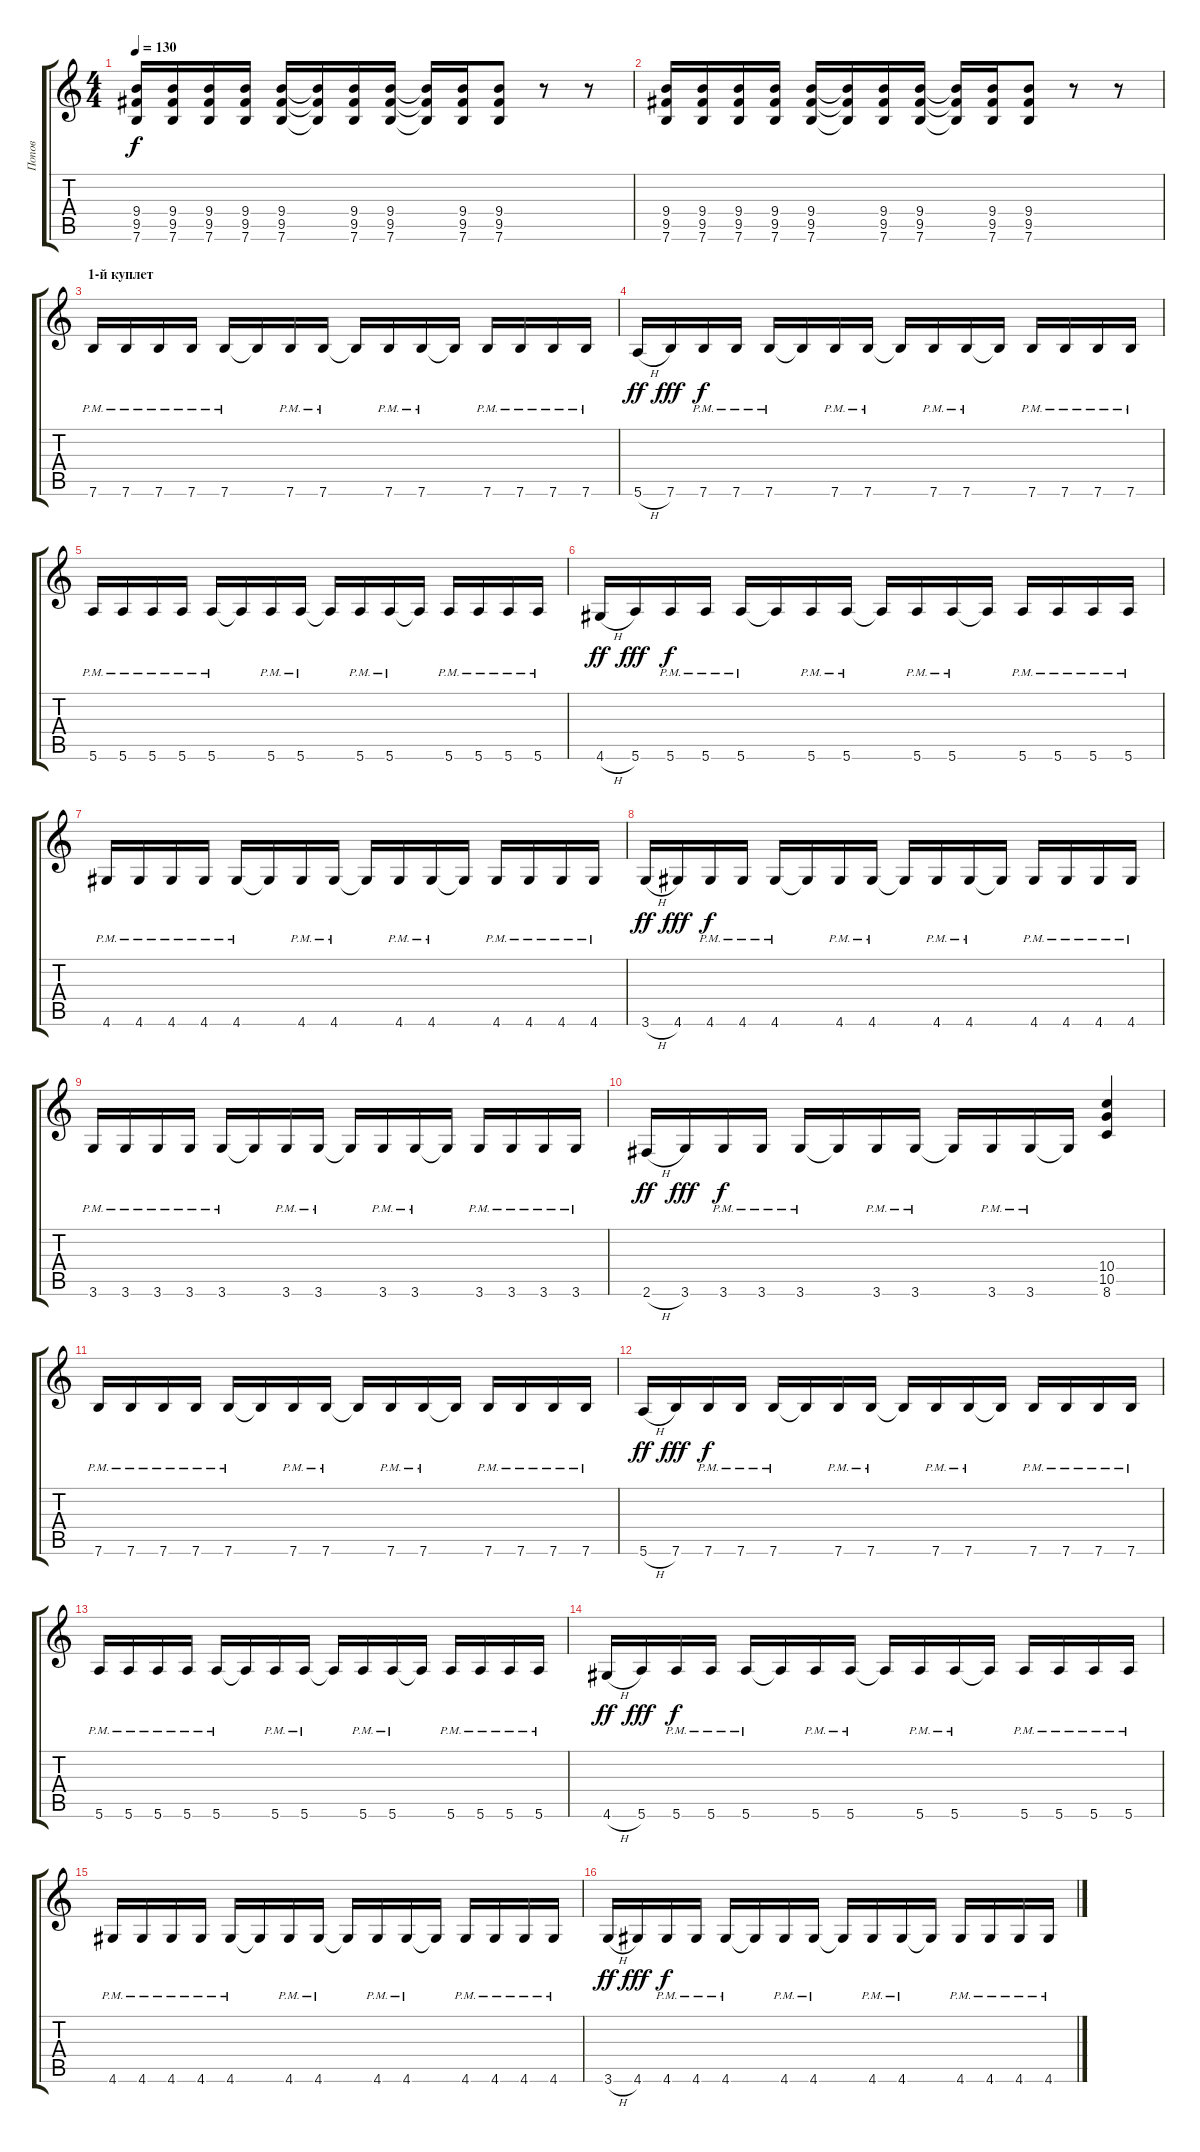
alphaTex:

\track ("Попов" "Попов") {instrument distortionguitar}
\staff {score tabs}
\tuning (E4 B3 G3 D3 A2 E2) {hide}
\ts (4 4)
\tempo 130
\clef g2
\ks c
(9.4 9.5 7.6).16{dy f} (9.4 9.5 7.6).16 (9.4 9.5 7.6).16 (9.4 9.5 7.6).16 (9.4 9.5 7.6).16 (9.4{t} 9.5{t} 7.6{t}).16 (9.4 9.5 7.6).16 (9.4 9.5 7.6).16 (9.4{t} 9.5{t} 7.6{t}).16 (9.4 9.5 7.6).16 (9.4 9.5 7.6).8 r.8 r.8 |
(9.4 9.5 7.6).16 (9.4 9.5 7.6).16 (9.4 9.5 7.6).16 (9.4 9.5 7.6).16 (9.4 9.5 7.6).16 (9.4{t} 9.5{t} 7.6{t}).16 (9.4 9.5 7.6).16 (9.4 9.5 7.6).16 (9.4{t} 9.5{t} 7.6{t}).16 (9.4 9.5 7.6).16 (9.4 9.5 7.6).8 r.8 r.8 |
\section ("" "1-й куплет")
7.6{pm}.16 7.6{pm}.16 7.6{pm}.16 7.6{pm}.16 7.6{pm}.16 7.6{t}.16 7.6{pm}.16 7.6{pm}.16 7.6{t}.16 7.6{pm}.16 7.6{pm}.16 7.6{t}.16 7.6{pm}.16 7.6{pm}.16 7.6{pm}.16 7.6{pm}.16 |
5.6{h}.16{dy ff} 7.6.16{dy fff} 7.6{pm}.16{dy f} 7.6{pm}.16 7.6{pm}.16 7.6{t}.16 7.6{pm}.16 7.6{pm}.16 7.6{t}.16 7.6{pm}.16 7.6{pm}.16 7.6{t}.16 7.6{pm}.16 7.6{pm}.16 7.6{pm}.16 7.6{pm}.16 |
5.6{pm}.16 5.6{pm}.16 5.6{pm}.16 5.6{pm}.16 5.6{pm}.16 5.6{t}.16 5.6{pm}.16 5.6{pm}.16 5.6{t}.16 5.6{pm}.16 5.6{pm}.16 5.6{t}.16 5.6{pm}.16 5.6{pm}.16 5.6{pm}.16 5.6{pm}.16 |
4.6{h}.16{dy ff} 5.6.16{dy fff} 5.6{pm}.16{dy f} 5.6{pm}.16 5.6{pm}.16 5.6{t}.16 5.6{pm}.16 5.6{pm}.16 5.6{t}.16 5.6{pm}.16 5.6{pm}.16 5.6{t}.16 5.6{pm}.16 5.6{pm}.16 5.6{pm}.16 5.6{pm}.16 |
4.6{pm}.16 4.6{pm}.16 4.6{pm}.16 4.6{pm}.16 4.6{pm}.16 4.6{t}.16 4.6{pm}.16 4.6{pm}.16 4.6{t}.16 4.6{pm}.16 4.6{pm}.16 4.6{t}.16 4.6{pm}.16 4.6{pm}.16 4.6{pm}.16 4.6{pm}.16 |
3.6{h}.16{dy ff} 4.6.16{dy fff} 4.6{pm}.16{dy f} 4.6{pm}.16 4.6{pm}.16 4.6{t}.16 4.6{pm}.16 4.6{pm}.16 4.6{t}.16 4.6{pm}.16 4.6{pm}.16 4.6{t}.16 4.6{pm}.16 4.6{pm}.16 4.6{pm}.16 4.6{pm}.16 |
3.6{pm}.16 3.6{pm}.16 3.6{pm}.16 3.6{pm}.16 3.6{pm}.16 3.6{t}.16 3.6{pm}.16 3.6{pm}.16 3.6{t}.16 3.6{pm}.16 3.6{pm}.16 3.6{t}.16 3.6{pm}.16 3.6{pm}.16 3.6{pm}.16 3.6{pm}.16 |
2.6{h}.16{dy ff} 3.6.16{dy fff} 3.6{pm}.16{dy f} 3.6{pm}.16 3.6{pm}.16 3.6{t}.16 3.6{pm}.16 3.6{pm}.16 3.6{t}.16 3.6{pm}.16 3.6{pm}.16 3.6{t}.16 (10.4 10.5 8.6).4 |
7.6{pm}.16 7.6{pm}.16 7.6{pm}.16 7.6{pm}.16 7.6{pm}.16 7.6{t}.16 7.6{pm}.16 7.6{pm}.16 7.6{t}.16 7.6{pm}.16 7.6{pm}.16 7.6{t}.16 7.6{pm}.16 7.6{pm}.16 7.6{pm}.16 7.6{pm}.16 |
5.6{h}.16{dy ff} 7.6.16{dy fff} 7.6{pm}.16{dy f} 7.6{pm}.16 7.6{pm}.16 7.6{t}.16 7.6{pm}.16 7.6{pm}.16 7.6{t}.16 7.6{pm}.16 7.6{pm}.16 7.6{t}.16 7.6{pm}.16 7.6{pm}.16 7.6{pm}.16 7.6{pm}.16 |
5.6{pm}.16 5.6{pm}.16 5.6{pm}.16 5.6{pm}.16 5.6{pm}.16 5.6{t}.16 5.6{pm}.16 5.6{pm}.16 5.6{t}.16 5.6{pm}.16 5.6{pm}.16 5.6{t}.16 5.6{pm}.16 5.6{pm}.16 5.6{pm}.16 5.6{pm}.16 |
4.6{h}.16{dy ff} 5.6.16{dy fff} 5.6{pm}.16{dy f} 5.6{pm}.16 5.6{pm}.16 5.6{t}.16 5.6{pm}.16 5.6{pm}.16 5.6{t}.16 5.6{pm}.16 5.6{pm}.16 5.6{t}.16 5.6{pm}.16 5.6{pm}.16 5.6{pm}.16 5.6{pm}.16 |
4.6{pm}.16 4.6{pm}.16 4.6{pm}.16 4.6{pm}.16 4.6{pm}.16 4.6{t}.16 4.6{pm}.16 4.6{pm}.16 4.6{t}.16 4.6{pm}.16 4.6{pm}.16 4.6{t}.16 4.6{pm}.16 4.6{pm}.16 4.6{pm}.16 4.6{pm}.16 |
3.6{h}.16{dy ff} 4.6.16{dy fff} 4.6{pm}.16{dy f} 4.6{pm}.16 4.6{pm}.16 4.6{t}.16 4.6{pm}.16 4.6{pm}.16 4.6{t}.16 4.6{pm}.16 4.6{pm}.16 4.6{t}.16 4.6{pm}.16 4.6{pm}.16 4.6{pm}.16 4.6{pm}.16
